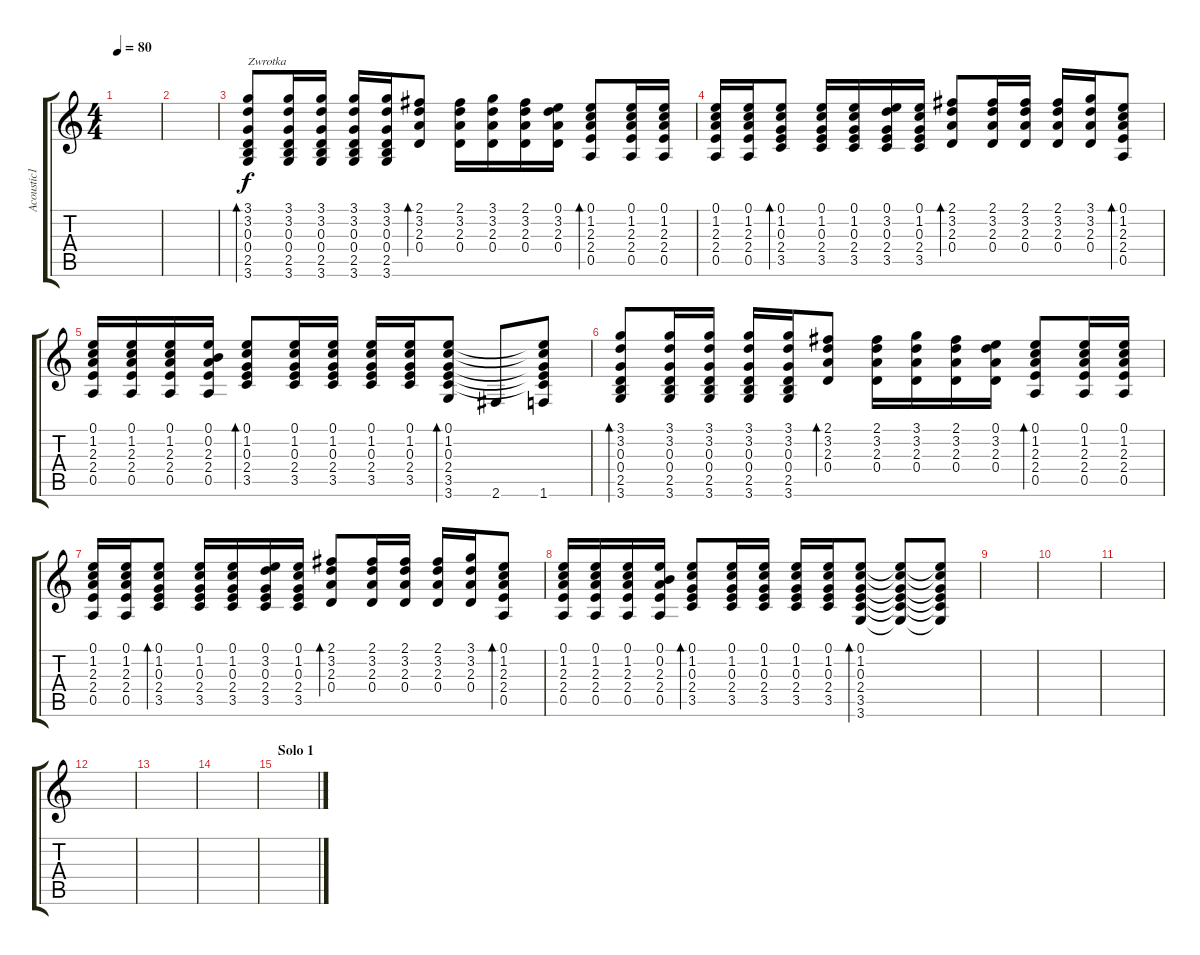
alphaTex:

\track ("Acoustic1" "Acoustic1") {instrument acousticguitarsteel}
\staff {score tabs}
\tuning (E4 B3 G3 D3 A2 E2) {hide}
\ts (4 4)
\tempo 80
\clef g2
\ks c
|
|
(3.1 3.2 0.3 0.4 2.5 3.6).8{bd 60 txt "Zwrotka"} (3.1 3.2 0.3 0.4 2.5 3.6).16 (3.1 3.2 0.3 0.4 2.5 3.6).16 (3.1 3.2 0.3 0.4 2.5 3.6).16 (3.1 3.2 0.3 0.4 2.5 3.6).16 (2.1 3.2 2.3 0.4).8{bd 60} (2.1 3.2 2.3 0.4).16 (3.1 3.2 2.3 0.4).16 (2.1 3.2 2.3 0.4).16 (0.1 3.2 2.3 0.4).16 (0.1 1.2 2.3 2.4 0.5).8{bd 60} (0.1 1.2 2.3 2.4 0.5).16 (0.1 1.2 2.3 2.4 0.5).16 |
(0.1 1.2 2.3 2.4 0.5).16 (0.1 1.2 2.3 2.4 0.5).16 (0.1 1.2 0.3 2.4 3.5).8{bd 60} (0.1 1.2 0.3 2.4 3.5).16 (0.1 1.2 0.3 2.4 3.5).16 (0.1 3.2 0.3 2.4 3.5).16 (0.1 1.2 0.3 2.4 3.5).16 (2.1 3.2 2.3 0.4).8{bd 60} (2.1 3.2 2.3 0.4).16 (2.1 3.2 2.3 0.4).16 (2.1 3.2 2.3 0.4).16 (3.1 3.2 2.3 0.4).16 (0.1 1.2 2.3 2.4 0.5).8{bd 60} |
(0.1 1.2 2.3 2.4 0.5).16 (0.1 1.2 2.3 2.4 0.5).16 (0.1 1.2 2.3 2.4 0.5).16 (0.1 0.2 2.3 2.4 0.5).16 (0.1 1.2 0.3 2.4 3.5).8{bd 60} (0.1 1.2 0.3 2.4 3.5).16 (0.1 1.2 0.3 2.4 3.5).16 (0.1 1.2 0.3 2.4 3.5).16 (0.1 1.2 0.3 2.4 3.5).16 (0.1 1.2 0.3 2.4 3.5 3.6).8{bd 120} 2.6.8 (0.1{t} 1.2{t} 0.3{t} 2.4{t} 3.5{t} 1.6).8 |
(3.1 3.2 0.3 0.4 2.5 3.6).8{bd 60} (3.1 3.2 0.3 0.4 2.5 3.6).16 (3.1 3.2 0.3 0.4 2.5 3.6).16 (3.1 3.2 0.3 0.4 2.5 3.6).16 (3.1 3.2 0.3 0.4 2.5 3.6).16 (2.1 3.2 2.3 0.4).8{bd 60} (2.1 3.2 2.3 0.4).16 (3.1 3.2 2.3 0.4).16 (2.1 3.2 2.3 0.4).16 (0.1 3.2 2.3 0.4).16 (0.1 1.2 2.3 2.4 0.5).8{bd 60} (0.1 1.2 2.3 2.4 0.5).16 (0.1 1.2 2.3 2.4 0.5).16 |
(0.1 1.2 2.3 2.4 0.5).16 (0.1 1.2 2.3 2.4 0.5).16 (0.1 1.2 0.3 2.4 3.5).8{bd 60} (0.1 1.2 0.3 2.4 3.5).16 (0.1 1.2 0.3 2.4 3.5).16 (0.1 3.2 0.3 2.4 3.5).16 (0.1 1.2 0.3 2.4 3.5).16 (2.1 3.2 2.3 0.4).8{bd 60} (2.1 3.2 2.3 0.4).16 (2.1 3.2 2.3 0.4).16 (2.1 3.2 2.3 0.4).16 (3.1 3.2 2.3 0.4).16 (0.1 1.2 2.3 2.4 0.5).8{bd 60} |
(0.1 1.2 2.3 2.4 0.5).16 (0.1 1.2 2.3 2.4 0.5).16 (0.1 1.2 2.3 2.4 0.5).16 (0.1 0.2 2.3 2.4 0.5).16 (0.1 1.2 0.3 2.4 3.5).8{bd 60} (0.1 1.2 0.3 2.4 3.5).16 (0.1 1.2 0.3 2.4 3.5).16 (0.1 1.2 0.3 2.4 3.5).16 (0.1 1.2 0.3 2.4 3.5).16 (0.1 1.2 0.3 2.4 3.5 3.6).8{bd 120} (0.1{t} 1.2{t} 0.3{t} 2.4{t} 3.5{t} 3.6{t}).8 (0.1{t} 1.2{t} 0.3{t} 2.4{t} 3.5{t} 3.6{t}).8 |
|
|
|
|
|
|
\section ("" "Solo 1")
